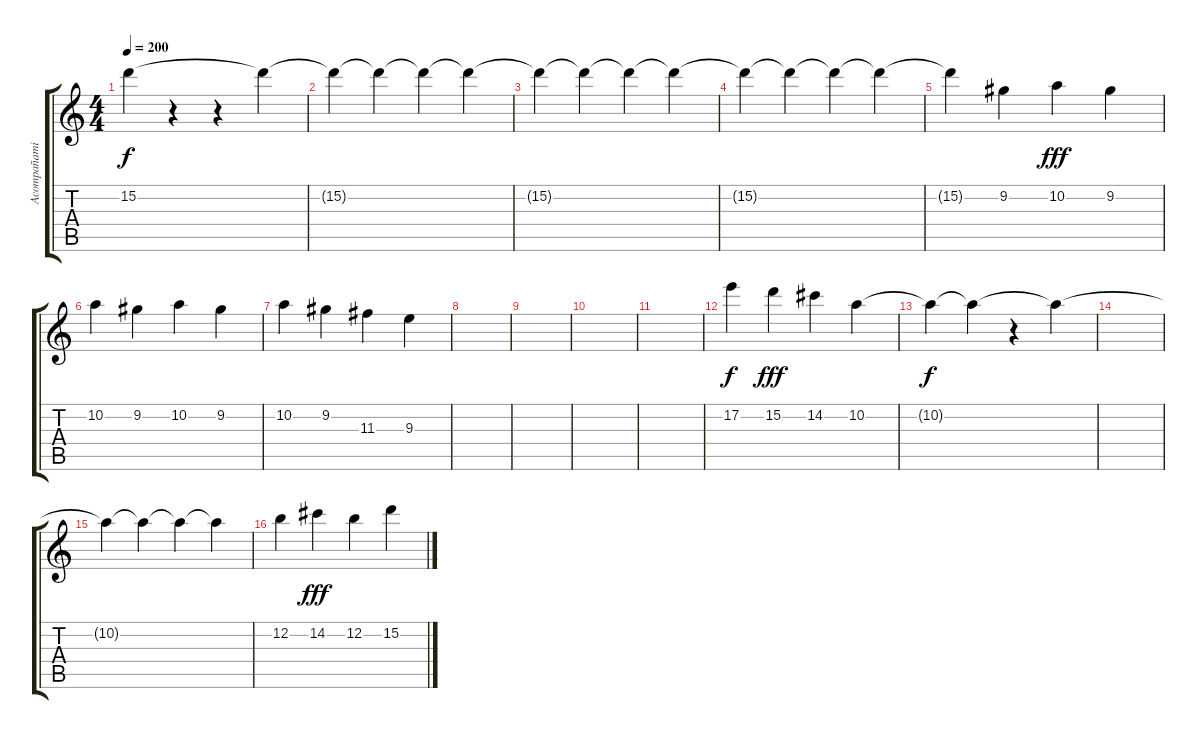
\track ("Acompañamiento final" "Acompañami") {instrument overdrivenguitar}
\staff {score tabs}
\tuning (E4 B3 G3 D3 A2 E2) {hide}
\ts (4 4)
\tempo 200
\clef g2
\ks c
15.2{t}.4{dy f} r.4 r.4 15.2{t}.4 |
15.2{t}.4 15.2{t}.4 15.2{t}.4 15.2{t}.4 |
15.2{t}.4 15.2{t}.4 15.2{t}.4 15.2{t}.4 |
15.2{t}.4 15.2{t}.4 15.2{t}.4 15.2{t}.4 |
15.2{t}.4 9.2.4 10.2.4{dy fff} 9.2.4 |
10.2.4 9.2.4 10.2.4 9.2.4 |
10.2.4 9.2.4 11.3.4 9.3.4 |
|
|
|
|
17.2.4{dy f} 15.2.4{dy fff} 14.2.4 10.2.4 |
10.2{t}.4{dy f} 10.2{t}.4 r.4 10.2{t}.4 |
|
10.2{t}.4 10.2{t}.4 10.2{t}.4 10.2{t}.4 |
12.2.4 14.2.4{dy fff} 12.2.4 15.2.4
